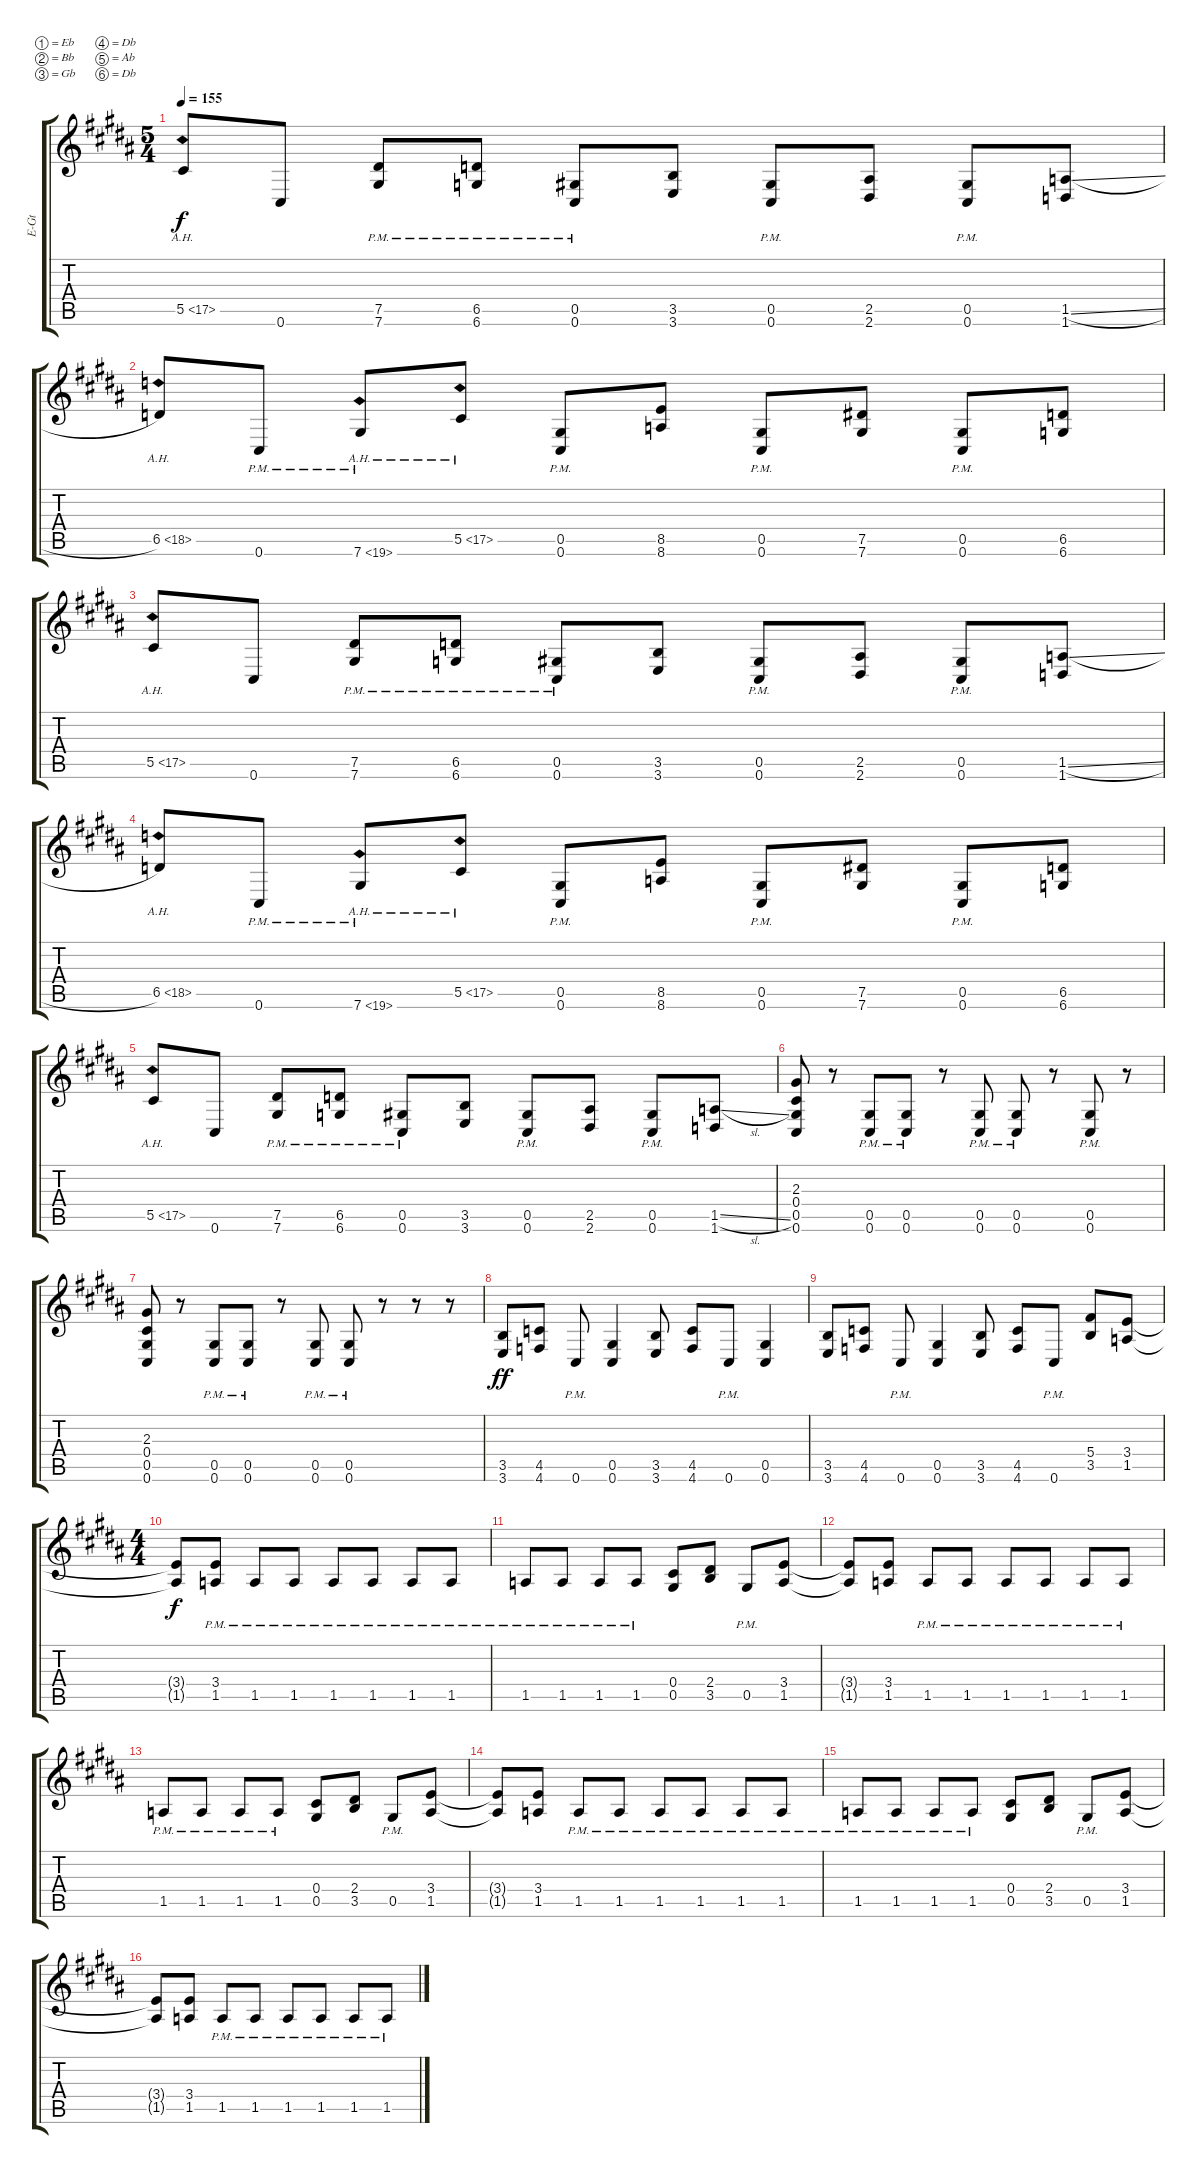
\bracketExtendMode groupsimilarinstruments
\otherSystemsTrackNameOrientation horizontal
\track ("Electric Guitar 2" "E-Gt") {instrument distortionguitar}
\staff {score tabs}
\tuning (Eb4 Bb3 Gb3 Db3 Ab2 Db2)
\ts (5 4)
\tempo 155
\clef g2
\ks b
5.5{ah 12 acc forcenatural}.8{dy f beam Up} 0.6{acc forcenatural}.8{beam Up} (7.6{pm acc forcenatural} 7.5{pm acc forcenatural}).8{beam Up} (6.5{pm acc b} 6.6{pm acc b}).8{beam Up} (0.6{pm acc forcenatural} 0.5{pm acc forcenatural}).8{beam Up} (3.6{acc forcenatural} 3.5{acc forcenatural}).8{beam Up} (0.6{pm acc forcenatural} 0.5{pm acc forcenatural}).8{beam Up} (2.6{acc forcenatural} 2.5{acc forcenatural}).8{beam Up} (0.6{pm acc forcenatural} 0.5{pm acc forcenatural}).8{beam Up} (1.5{sl acc b} 1.6{acc b}).8{beam Up} |
6.5{ah 12 acc b}.8{beam Up} 0.6{pm acc forcenatural}.8{beam Up} 7.6{ah 12 pm acc forcenatural}.8{beam Up} 5.5{ah 12 acc forcenatural}.8{beam Up} (0.6{pm acc forcenatural} 0.5{pm acc forcenatural}).8{beam Up} (8.6{acc b} 8.5{acc forcenatural}).8{beam Up} (0.6{pm acc forcenatural} 0.5{pm acc forcenatural}).8{beam Up} (7.6{acc forcenatural} 7.5{acc forcenatural}).8{beam Up} (0.6{pm acc forcenatural} 0.5{pm acc forcenatural}).8{beam Up} (6.5{acc b} 6.6{acc b}).8{beam Up} |
5.5{ah 12 acc forcenatural}.8{beam Up} 0.6{acc forcenatural}.8{beam Up} (7.6{pm acc forcenatural} 7.5{pm acc forcenatural}).8{beam Up} (6.5{pm acc b} 6.6{pm acc b}).8{beam Up} (0.6{pm acc forcenatural} 0.5{pm acc forcenatural}).8{beam Up} (3.6{acc forcenatural} 3.5{acc forcenatural}).8{beam Up} (0.6{pm acc forcenatural} 0.5{pm acc forcenatural}).8{beam Up} (2.6{acc forcenatural} 2.5{acc forcenatural}).8{beam Up} (0.6{pm acc forcenatural} 0.5{pm acc forcenatural}).8{beam Up} (1.5{sl acc b} 1.6{acc b}).8{beam Up} |
6.5{ah 12 acc b}.8{beam Up} 0.6{pm acc forcenatural}.8{beam Up} 7.6{ah 12 pm acc forcenatural}.8{beam Up} 5.5{ah 12 acc forcenatural}.8{beam Up} (0.6{pm acc forcenatural} 0.5{pm acc forcenatural}).8{beam Up} (8.6{acc b} 8.5{acc forcenatural}).8{beam Up} (0.6{pm acc forcenatural} 0.5{pm acc forcenatural}).8{beam Up} (7.6{acc forcenatural} 7.5{acc forcenatural}).8{beam Up} (0.6{pm acc forcenatural} 0.5{pm acc forcenatural}).8{beam Up} (6.5{acc b} 6.6{acc b}).8{beam Up} |
5.5{ah 12 acc forcenatural}.8{beam Up} 0.6{acc forcenatural}.8{beam Up} (7.6{pm acc forcenatural} 7.5{pm acc forcenatural}).8{beam Up} (6.5{pm acc b} 6.6{pm acc b}).8{beam Up} (0.6{pm acc forcenatural} 0.5{pm acc forcenatural}).8{beam Up} (3.6{acc forcenatural} 3.5{acc forcenatural}).8{beam Up} (0.6{pm acc forcenatural} 0.5{pm acc forcenatural}).8{beam Up} (2.6{acc forcenatural} 2.5{acc forcenatural}).8{beam Up} (0.6{pm acc forcenatural} 0.5{pm acc forcenatural}).8{beam Up} (1.5{sl acc b} 1.6{acc b}).8{beam Up} |
(2.3{acc forcenatural} 0.4{acc forcenatural} 0.5{acc forcenatural} 0.6{acc forcenatural}).8{beam Up} r.8{beam Up} (0.6{pm acc forcenatural} 0.5{pm acc forcenatural}).8{beam Up} (0.5{pm acc forcenatural} 0.6{pm acc forcenatural}).8{beam Up} r.8{beam Up} (0.6{pm acc forcenatural} 0.5{pm acc forcenatural}).8{beam Up} (0.6{pm acc forcenatural} 0.5{pm acc forcenatural}).8{beam Up} r.8{beam Up} (0.5{pm acc forcenatural} 0.6{pm acc forcenatural}).8{beam Up} r.8{beam Up} |
(2.3{acc forcenatural} 0.4{acc forcenatural} 0.5{acc forcenatural} 0.6{acc forcenatural}).8{beam Up} r.8{beam Up} (0.6{pm acc forcenatural} 0.5{pm acc forcenatural}).8{beam Up} (0.5{pm acc forcenatural} 0.6{pm acc forcenatural}).8{beam Up} r.8{beam Up} (0.6{pm acc forcenatural} 0.5{pm acc forcenatural}).8{beam Up} (0.5{pm acc forcenatural} 0.6{pm acc forcenatural}).8{beam Up} r.8{beam Up} r.8{beam Up} r.8{beam Up} |
(3.5{acc forcenatural} 3.6{acc forcenatural}).8{dy ff beam Up} (4.5{acc b} 4.6{acc b}).8{beam Up} 0.6{pm acc forcenatural}.8{beam Up} (0.6{acc forcenatural} 0.5{acc forcenatural}).4{beam Up} (3.6{acc forcenatural} 3.5{acc forcenatural}).8{beam Up} (4.6{acc b} 4.5{acc b}).8{beam Up} 0.6{pm acc forcenatural}.8{beam Up} (0.6{acc forcenatural} 0.5{acc forcenatural}).4{beam Up} |
(3.5{acc forcenatural} 3.6{acc forcenatural}).8{beam Up} (4.5{acc b} 4.6{acc b}).8{beam Up} 0.6{pm acc forcenatural}.8{beam Up} (0.6{acc forcenatural} 0.5{acc forcenatural}).4{beam Up} (3.6{acc forcenatural} 3.5{acc forcenatural}).8{beam Up} (4.6{acc b} 4.5{acc b}).8{beam Up} 0.6{pm acc forcenatural}.8{beam Up} (3.5{acc forcenatural} 5.4{acc forcenatural}).8{beam Up} (1.5{acc b} 3.4{acc forcenatural}).8{beam Up} |
\ts (4 4)
(1.5{t acc b} 3.4{t acc forcenatural}).8{dy f beam Up} (1.5{acc b} 3.4{pm acc forcenatural}).8{beam Up} 1.5{pm acc b}.8{beam Up} 1.5{pm acc b}.8{beam Up} 1.5{pm acc b}.8{beam Up} 1.5{pm acc b}.8{beam Up} 1.5{pm acc b}.8{beam Up} 1.5{pm acc b}.8{beam Up} |
1.5{pm acc b}.8{beam Up} 1.5{pm acc b}.8{beam Up} 1.5{pm acc b}.8{beam Up} 1.5{pm acc b}.8{beam Up} (0.5{acc forcenatural} 0.4{acc forcenatural}).8{beam Up} (3.5{acc forcenatural} 2.4{acc forcenatural}).8{beam Up} 0.5{pm acc forcenatural}.8{beam Up} (1.5{acc b} 3.4{acc forcenatural}).8{beam Up} |
(3.4{t acc forcenatural} 1.5{t acc b}).8{beam Up} (1.5{acc b} 3.4{acc forcenatural}).8{beam Up} 1.5{pm acc b}.8{beam Up} 1.5{pm acc b}.8{beam Up} 1.5{pm acc b}.8{beam Up} 1.5{pm acc b}.8{beam Up} 1.5{pm acc b}.8{beam Up} 1.5{pm acc b}.8{beam Up} |
1.5{pm acc b}.8{beam Up} 1.5{pm acc b}.8{beam Up} 1.5{pm acc b}.8{beam Up} 1.5{pm acc b}.8{beam Up} (0.5{acc forcenatural} 0.4{acc forcenatural}).8{beam Up} (3.5{acc forcenatural} 2.4{acc forcenatural}).8{beam Up} 0.5{pm acc forcenatural}.8{beam Up} (1.5{acc b} 3.4{acc forcenatural}).8{beam Up} |
(3.4{t acc forcenatural} 1.5{t acc b}).8{beam Up} (1.5{acc b} 3.4{acc forcenatural}).8{beam Up} 1.5{pm acc b}.8{beam Up} 1.5{pm acc b}.8{beam Up} 1.5{pm acc b}.8{beam Up} 1.5{pm acc b}.8{beam Up} 1.5{pm acc b}.8{beam Up} 1.5{pm acc b}.8{beam Up} |
1.5{pm acc b}.8{beam Up} 1.5{pm acc b}.8{beam Up} 1.5{pm acc b}.8{beam Up} 1.5{pm acc b}.8{beam Up} (0.5{acc forcenatural} 0.4{acc forcenatural}).8{beam Up} (3.5{acc forcenatural} 2.4{acc forcenatural}).8{beam Up} 0.5{pm acc forcenatural}.8{beam Up} (1.5{acc b} 3.4{acc forcenatural}).8{beam Up} |
(3.4{t acc forcenatural} 1.5{t acc b}).8{beam Up} (1.5{acc b} 3.4{acc forcenatural}).8{beam Up} 1.5{pm acc b}.8{beam Up} 1.5{pm acc b}.8{beam Up} 1.5{pm acc b}.8{beam Up} 1.5{pm acc b}.8{beam Up} 1.5{pm acc b}.8{beam Up} 1.5{pm acc b}.8{beam Up}
